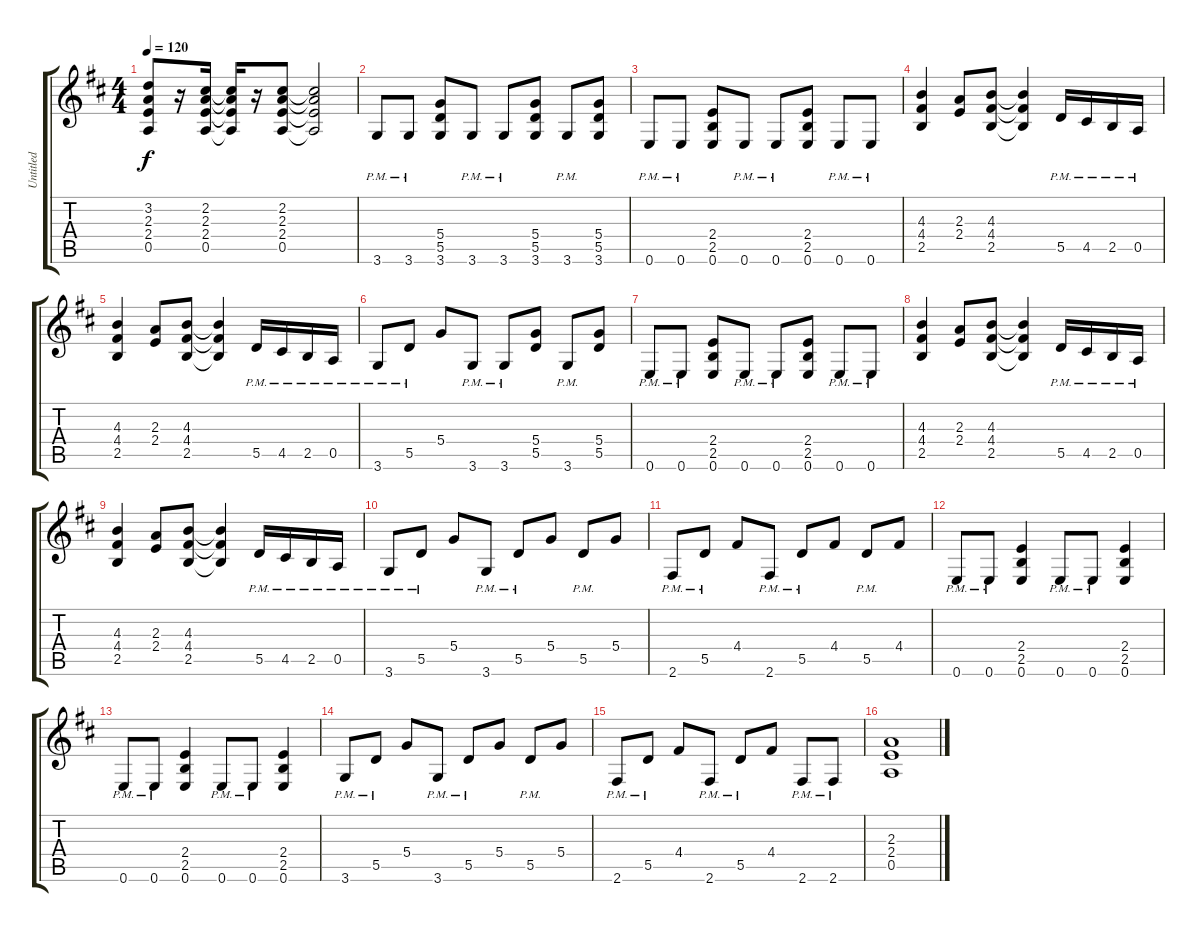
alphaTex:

\track ("Untitled" "Untitled") {instrument distortionguitar}
\staff {score tabs}
\tuning (E4 B3 G3 D3 A2 E2) {hide}
\ts (4 4)
\tempo 120
\clef g2
\ks d
(3.2 2.3 2.4 0.5).8{dy f} r.16 (2.2 2.3 2.4 0.5).16 (2.2{t} 2.3{t} 2.4{t} 0.5{t}).16 r.16 (2.2 2.3 2.4 0.5).8 (2.2{t} 2.3{t} 2.4{t} 0.5{t}).2 |
3.6{pm}.8 3.6{pm}.8 (5.4 5.5 3.6).8 3.6{pm}.8 3.6{pm}.8 (5.4 5.5 3.6).8 3.6{pm}.8 (5.4 5.5 3.6).8 |
0.6{pm}.8 0.6{pm}.8 (2.4 2.5 0.6).8 0.6{pm}.8 0.6{pm}.8 (2.4 2.5 0.6).8 0.6{pm}.8 0.6{pm}.8 |
(4.3 4.4 2.5).4 (2.3 2.4).8 (4.3 4.4 2.5).8 (4.3{t} 4.4{t} 2.5{t}).4 5.5{pm}.16 4.5{pm}.16 2.5{pm}.16 0.5{pm}.16 |
(4.3 4.4 2.5).4 (2.3 2.4).8 (4.3 4.4 2.5).8 (4.3{t} 4.4{t} 2.5{t}).4 5.5{pm}.16 4.5{pm}.16 2.5{pm}.16 0.5{pm}.16 |
3.6{pm}.8 5.5{pm}.8 5.4.8 3.6{pm}.8 3.6{pm}.8 (5.4 5.5).8 3.6{pm}.8 (5.4 5.5).8 |
0.6{pm}.8 0.6{pm}.8 (2.4 2.5 0.6).8 0.6{pm}.8 0.6{pm}.8 (2.4 2.5 0.6).8 0.6{pm}.8 0.6{pm}.8 |
(4.3 4.4 2.5).4 (2.3 2.4).8 (4.3 4.4 2.5).8 (4.3{t} 4.4{t} 2.5{t}).4 5.5{pm}.16 4.5{pm}.16 2.5{pm}.16 0.5{pm}.16 |
(4.3 4.4 2.5).4 (2.3 2.4).8 (4.3 4.4 2.5).8 (4.3{t} 4.4{t} 2.5{t}).4 5.5{pm}.16 4.5{pm}.16 2.5{pm}.16 0.5{pm}.16 |
3.6{pm}.8 5.5{pm}.8 5.4.8 3.6{pm}.8 5.5{pm}.8 5.4.8 5.5{pm}.8 5.4.8 |
2.6{pm}.8 5.5{pm}.8 4.4.8 2.6{pm}.8 5.5{pm}.8 4.4.8 5.5{pm}.8 4.4.8 |
0.6{pm}.8 0.6{pm}.8 (2.4 2.5 0.6).4 0.6{pm}.8 0.6{pm}.8 (2.4 2.5 0.6).4 |
0.6{pm}.8 0.6{pm}.8 (2.4 2.5 0.6).4 0.6{pm}.8 0.6{pm}.8 (2.4 2.5 0.6).4 |
3.6{pm}.8 5.5{pm}.8 5.4.8 3.6{pm}.8 5.5{pm}.8 5.4.8 5.5{pm}.8 5.4.8 |
2.6{pm}.8 5.5{pm}.8 4.4.8 2.6{pm}.8 5.5{pm}.8 4.4.8 2.6{pm}.8 2.6{pm}.8 |
(2.3 2.4 0.5).1
